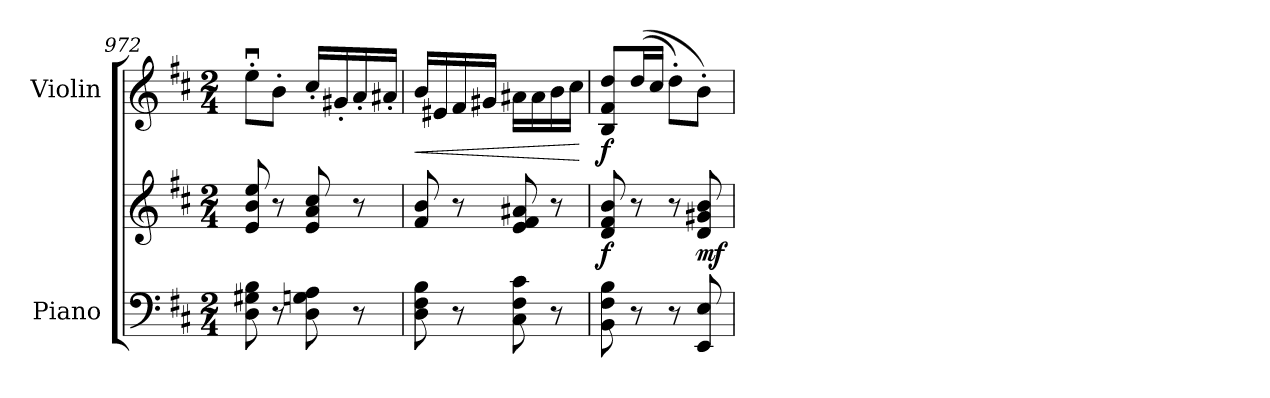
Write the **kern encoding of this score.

**kern	**kern	**dynam	**kern	**dynam
*part2	*part2	*part2	*part1	*part1
*staff3	*staff2	*staff2/3	*staff1	*staff1
*I"Piano	*	*	*I"Violin	*
*I'Pno.	*	*	*I'Vln.	*
!!LO:PB:g=z
*clefF4	*clefG2	*	*clefG2	*
*k[f#c#]	*k[f#c#]	*	*k[f#c#]	*
*M2/4	*M2/4	*	*M2/4	*
=972	=972	=972	=972	=972
8D\ 8G#X\ 8B\	8e/ 8b/ 8ee/	.	8eeu'\L	.
8r	8r	.	8b'\J	.
8D\ 8Gn\ 8A\	8e/ 8a/ 8cc#/	.	16cc#'/LL	.
.	.	.	16g#X'/	.
8r	8r	.	16a'/	.
.	.	.	16a#X'/JJ	.
=973	=973	=973	=973	=973
!	!	!	!	!LO:HP:b
8D\ 8F#\ 8B\	8f#/ 8b/	.	16b/LL	<
.	.	.	16e#X/	.
8r	8r	.	16f#/	.
.	.	.	16g#X/JJ	.
8C#\ 8F#\ 8c#\	8e/ 8f#/ 8a#X/	.	16a#X\LL	.
.	.	.	16a#\	.
8r	8r	.	16b\	.
.	.	.	16cc#\JJ	.
.	.	.	.	[
=974	=974	=974	=974	=974
!	!	!LO:DY:b	!	!LO:DY:b
8BB\ 8F#\ 8B\	8d/ 8f#/ 8b/	f	8B/ 8f#/ 8dd/L	f
8r	8r	.	((16dd/L	.
.	.	.	16cc#/JJ	.
8r	8r	.	8dd'\L)	.
!	!	!LO:DY:b	!	!
8EE/ 8E/	8d/ 8g#X/ 8b/	mf	8b'\J)	.
=	=	=	=	=
*-	*-	*-	*-	*-
